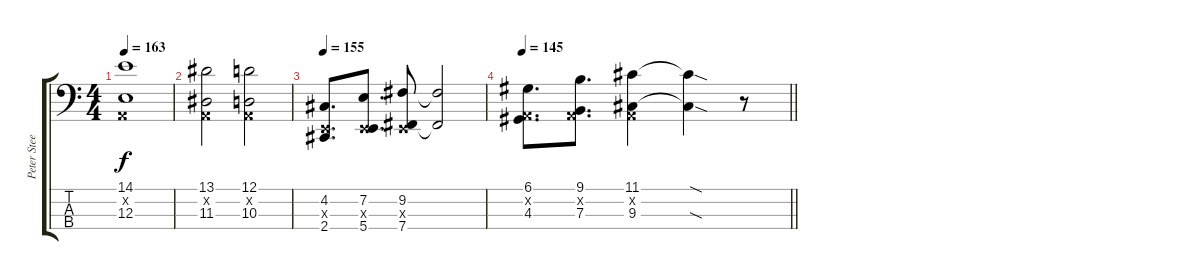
\track ("Peter Steele" "Peter Stee") {instrument electricbasspick}
\staff {score tabs}
\tuning (D2 A1 E1 B0) {hide}
\ts (4 4)
\tempo 163
\clef f4
\ks c
(14.1 0.2{x} 12.3).1{dy f} |
(13.1 0.2{x} 11.3).2 (12.1 0.2{x} 10.3).2 |
\tempo 155
(4.2 0.3{x} 2.4).8{d} (7.2 0.3{x} 5.4).8{d} (9.2 0.3{x} 7.4).8 (9.2{t} 7.4{t}).2 |
\tempo 145
\barLineRight lightlight
(6.1 0.2{x} 4.3).8{d} (9.1 0.2{x} 7.3).8{d} (11.1 0.2{x} 9.3).4 (11.1{sod t} 9.3{sod t}).4 r.8
